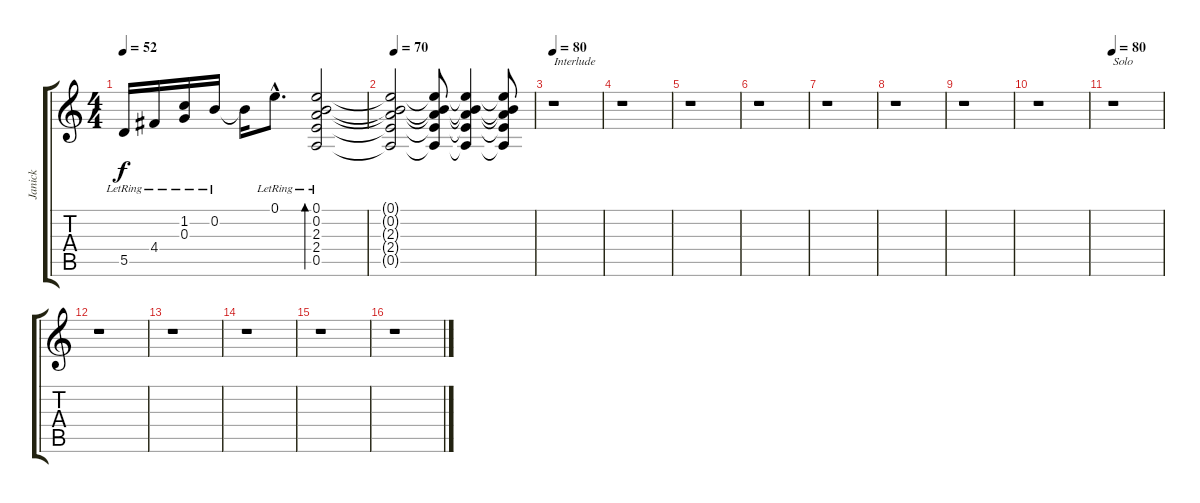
\track ("Janick" "Janick") {instrument electricguitarclean}
\staff {score tabs}
\tuning (E4 B3 G3 D3 A2 E2) {hide}
\ts (4 4)
\tempo 52
\clef g2
\ks c
5.5{lr}.16{dy f} 4.4{lr}.16 (1.2{lr} 0.3{lr}).16 0.2{lr}.16 0.2{t}.16 0.1{hac lr}.8{d} (0.1{lr} 0.2{lr} 2.3{lr} 2.4{lr} 0.5{lr}).2{bd 120} |
\tempo 70
(0.1{t} 0.2{t} 2.3{t} 2.4{t} 0.5{t}).2 (0.1{t} 0.2{t} 2.3{t} 2.4{t} 0.5{t}).8 (0.1{t} 0.2{t} 2.3{t} 2.4{t} 0.5{t}).4 (0.1{t} 0.2{t} 2.3{t} 2.4{t} 0.5{t}).8 |
\tempo 78
\tempo 75
\tempo 80
r.1{txt "Interlude"} |
r.1 |
r.1 |
r.1 |
r.1 |
r.1 |
r.1 |
r.1 |
\tempo 80
r.1{txt "Solo"} |
r.1 |
r.1 |
r.1 |
r.1 |
r.1
